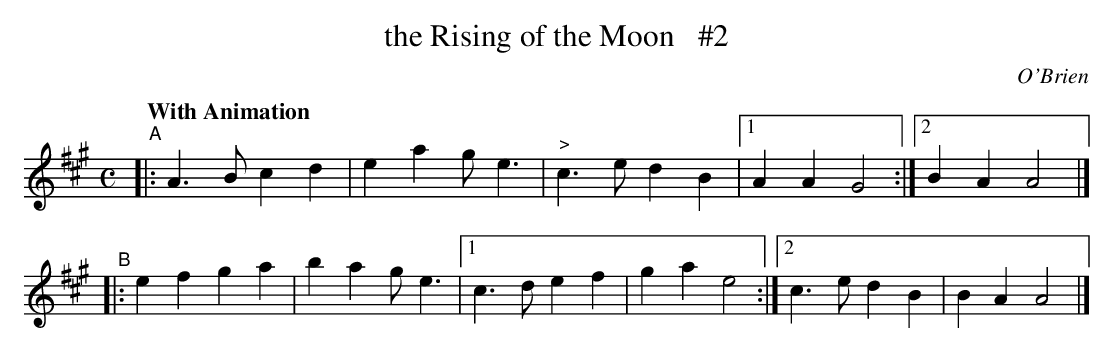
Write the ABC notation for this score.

X:1
T: the Rising of the Moon   #2
O: O'Brien
Q: "With Animation"
M: C
L: 1/8
K: A
"^A"|: A3 B c2d2 | e2a2 ge3 |"^>"c3e d2B2 |1 A2A2 G4 :|2 B2A2 A4 |]
"^B"|: e2f2 g2a2 | b2a2 ge3 |1 c3d e2f2 | g2a2 e4 :|2 c3e d2B2 | B2A2 A4 |]
